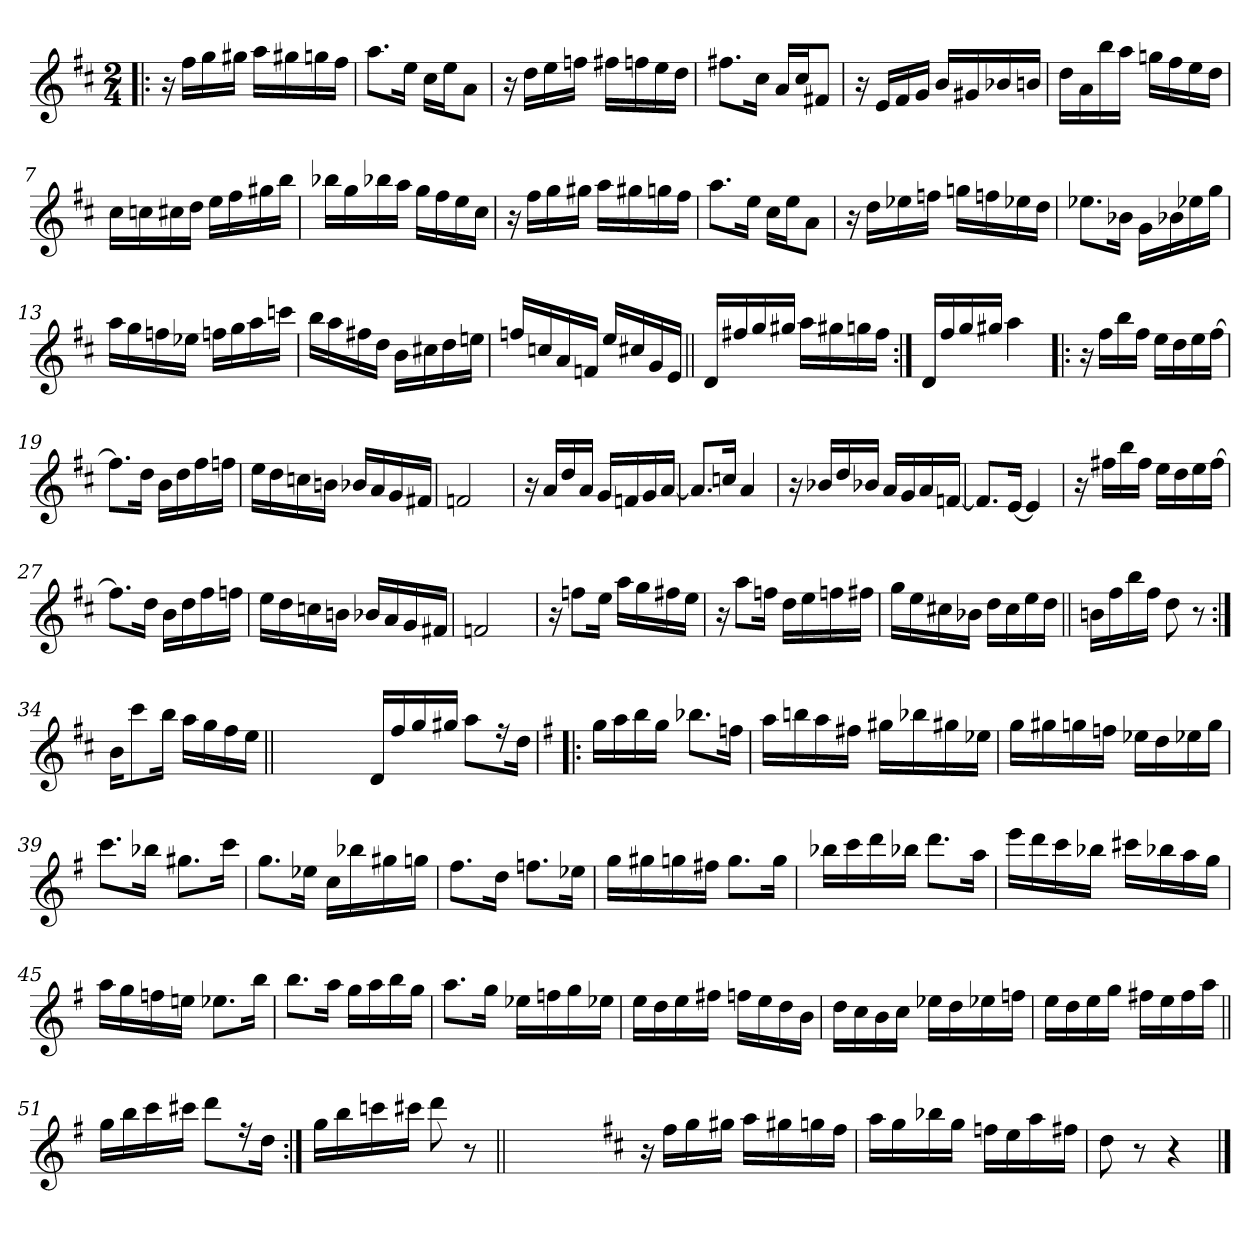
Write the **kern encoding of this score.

**kern
*part1
*staff1
*clefG2
*k[f#c#]
*D:
*M2/4
=1!|:
16r
16ff#\LL
16gg\
16gg#X\JJ
16aa\LL
16gg#X\
16ggn\
16ff#\JJ
=2
8.aa\L
16ee\Jk
16cc#\LL
16ee\J
8a\J
=3
16r
16dd\LL
16ee\
16ffn\JJ
16ff#X\LL
16ffn\
16ee\
16dd\JJ
=4
8.ff#X\L
16cc#\Jk
16a/LL
16cc#/J
8f#X/J
!!LO:LB:g=z
=5
16r
16e/LL
16f#/
16g/JJ
16b/LL
16g#X/
16b-X/
16bn/JJ
=6
16dd\LL
16a\
16bb\
16aa\JJ
16ggn\LL
16ff#\
16ee\
16dd\JJ
=7
16cc#\LL
16ccn\
16cc#X\
16dd\JJ
16ee\LL
16ff#\
16gg#X\
16bb\JJ
=8
16bb-X\LL
16gg\
16bb-X\
16aa\JJ
16gg\LL
16ff#\
16ee\
16cc#\JJ
!!LO:LB:g=z
=9
16r
16ff#\LL
16gg\
16gg#X\JJ
16aa\LL
16gg#X\
16ggn\
16ff#\JJ
=10
8.aa\L
16ee\Jk
16cc#\LL
16ee\J
8a\J
=11
16r
16dd\LL
16ee-X\
16ffn\JJ
16ggn\LL
16ffn\
16ee-X\
16dd\JJ
=12
8.ee-X\L
16b-X\Jk
16g\LL
16b-X\
16ee-X\
16gg\JJ
!!LO:LB:g=z
=13
16aa\LL
16gg\
16ffn\
16ee-X\JJ
16ffn\LL
16gg\
16aa\
16cccn\JJ
=14
16bb\LL
16aa\
16ff#X\
16dd\JJ
16b\LL
16cc#X\
16dd\
16een\JJ
=15
16ffn/LL
16ccn/
16a/
16fn/JJ
16ee/LL
16cc#X/
16g/
16e/JJ
=16||
16d/LL
16ff#X/
16gg/
16gg#X/JJ
16aa\LL
16gg#X\
16ggn\
16ff#\JJ
!!LO:LB:g=z
=17:|!
16d/LL
16ff#/
16gg/
16gg#X/JJ
4aa\
=18!|:
16r
16ff#\LL
16bb\
16ff#\JJ
16ee\LL
16dd\
16ee\
[16ff#\JJ
=19
8.ff#\L]
16dd\Jk
16b\LL
16dd\
16ff#\
16ffn\JJ
=20
16ee\LL
16dd\
16ccn\
16bn\JJ
16b-X/LL
16a/
16g/
16f#X/JJ
!!LO:LB:g=z
=21
2fn/
=22
16r
16a/LL
16dd/
16a/JJ
16g/LL
16fn/
16g/
[16a/JJ
=23
8.a/L]
16ccn/Jk
4a/
=24
16r
16b-X/LL
16dd/
16b-X/JJ
16a/LL
16g/
16a/
[16fn/JJ
!!LO:LB:g=z
=25
8.fn/L]
[16e/Jk
4e/]
=26
16r
16ff#X\LL
16bb\
16ff#\JJ
16ee\LL
16dd\
16ee\
[16ff#\JJ
=27
8.ff#\L]
16dd\Jk
16b\LL
16dd\
16ff#\
16ffn\JJ
=28
16ee\LL
16dd\
16ccn\
16bn\JJ
16b-X/LL
16a/
16g/
16f#X/JJ
!!LO:LB:g=z
=29
2fn/
=30
16r
8ffn\L
16ee\Jk
16aa\LL
16gg\
16ff#X\
16ee\JJ
=31
16r
8aa\L
16ffn\Jk
16dd\LL
16ee\
16ffn\
16ff#X\JJ
=32
16gg\LL
16ee\
16cc#X\
16b-X\JJ
16dd\LL
16cc#\
16ee\
16dd\JJ
!!LO:LB:g=z
=33||
16bn\LL
16ff#\
16bb\
16ff#\JJ
8dd\
8r
=34:|!
16b\KL
8ccc#\
16bb\Jk
16aa\LL
16gg\
16ff#\
16ee\JJ
=34X341||
2ryy
!!LO:PB:g=z
=35-
16d/LL
16ff#/
16gg/
16gg#X/JJ
8aa\L
16r
16dd\Jk
=36!|:
*k[f#]
*G:
16gg\LL
16aa\
16bb\
16gg\JJ
8.bb-X\L
16ffn\Jk
=37
16aa\LL
16bbn\
16aa\
16ff#X\JJ
16gg#X\LL
16bb-X\
16gg#X\
16ee-X\JJ
=38
16gg\LL
16gg#X\
16ggn\
16ffn\JJ
16ee-X\LL
16dd\
16ee-X\
16gg\JJ
!!LO:LB:g=z
=39
8.ccc\L
16bb-X\Jk
8.gg#X\L
16ccc\Jk
=40
8.gg\L
16ee-X\Jk
16cc\LL
16bb-X\
16gg#X\
16ggn\JJ
=41
8.ff#\L
16dd\Jk
8.ffn\L
16ee-X\Jk
=42
16gg\LL
16gg#X\
16ggn\
16ff#X\JJ
8.gg\L
16gg\Jk
!!LO:LB:g=z
=43
16bb-X\LL
16ccc\
16ddd\
16bb-X\JJ
8.ddd\L
16aa\Jk
=44
16eee\LL
16ddd\
16ccc\
16bb-X\JJ
16ccc#X\LL
16bb-X\
16aa\
16gg\JJ
=45
16aa\LL
16gg\
16ffn\
16een\JJ
8.ee-X\L
16bb\Jk
=46
8.bb\L
16aa\Jk
16gg\LL
16aa\
16bb\
16gg\JJ
!!LO:LB:g=z
=47
8.aa\L
16gg\Jk
16ee-X\LL
16ffn\
16gg\
16ee-X\JJ
=48
16ee\LL
16dd\
16ee\
16ff#X\JJ
16ffn\LL
16ee\
16dd\
16b\JJ
=49
16dd\LL
16cc\
16b\
16cc\JJ
16ee-X\LL
16dd\
16ee-X\
16ffn\JJ
=50
16ee\LL
16dd\
16ee\
16gg\JJ
16ff#X\LL
16ee\
16ff#\
16aa\JJ
!!LO:LB:g=z
=51||
16gg\LL
16bb\
16ccc\
16ccc#X\JJ
8ddd\L
16r
16dd\Jk
=52:|!
16gg\LL
16bb\
16cccn\
16ccc#X\JJ
8ddd\
8r
=52X522||
2ryy
!!LO:LB:g=z
=53-
*k[f#c#]
*D:
16r
16ff#\LL
16gg\
16gg#X\JJ
16aa\LL
16gg#X\
16ggn\
16ff#\JJ
=54
16aa\LL
16gg\
16bb-X\
16gg\JJ
16ffn\LL
16ee\
16aa\
16ff#X\JJ
=55
8dd\
8r
4r
==
*-
